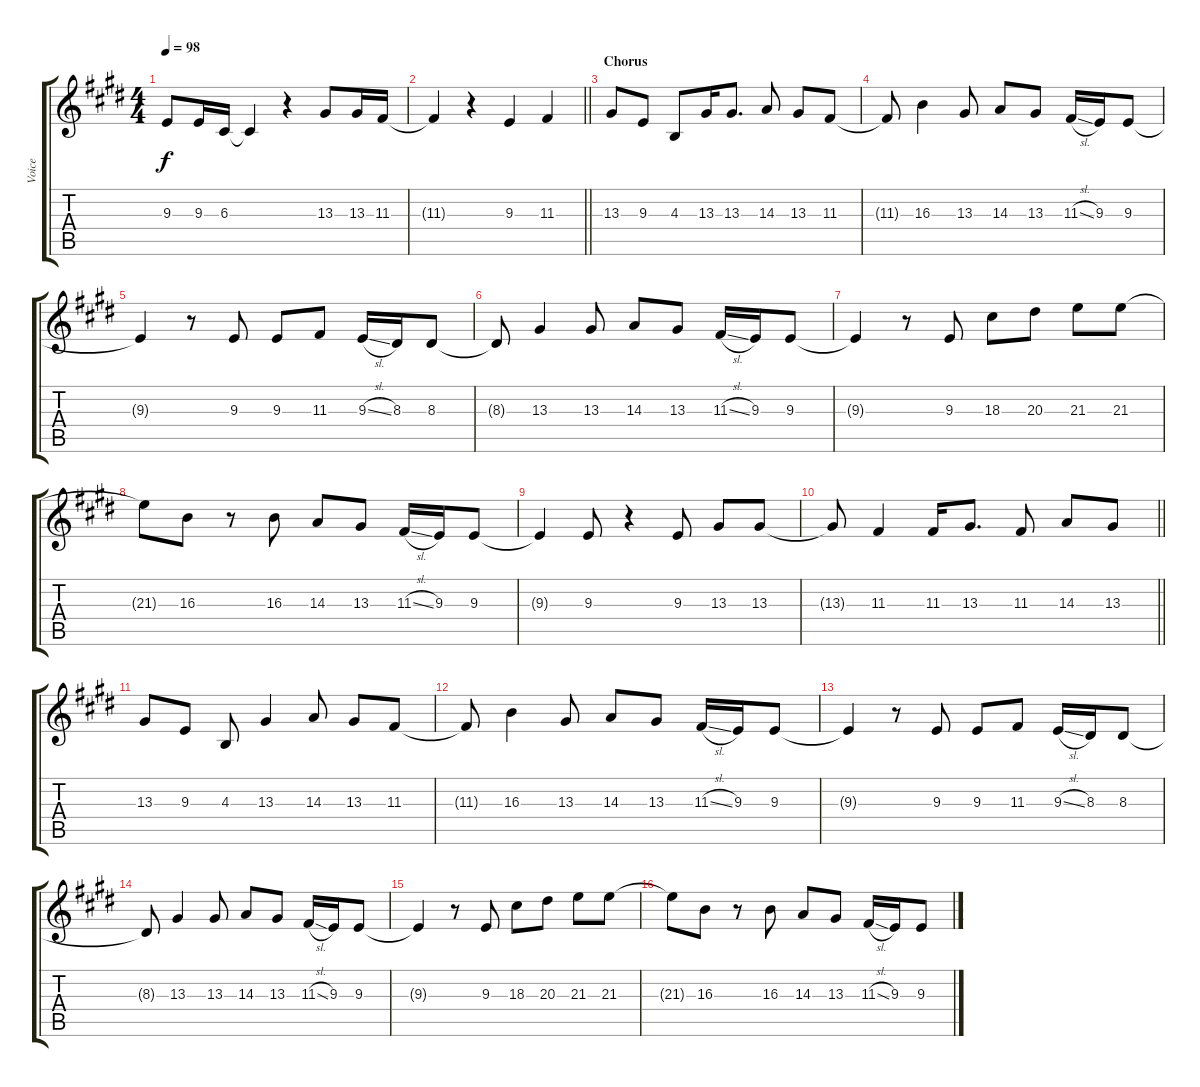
\track ("Voice" "Voice") {instrument fx5brightness}
\staff {score tabs}
\tuning (E4 B3 G3 D3 A2 E2) {hide}
\ts (4 4)
\tempo 98
\clef g2
\ks e
9.3.8{dy f} 9.3.16 6.3.16 6.3{t}.4 r.4 13.3.8 13.3.16 11.3.16 |
\barLineRight lightlight
11.3{t}.4 r.4 9.3.4 11.3.4 |
\section ("" "Chorus")
13.3.8 9.3.8 4.3.8 13.3.16 13.3.8{d} 14.3.8 13.3.8 11.3.8 |
11.3{t}.8 16.3.4 13.3.8 14.3.8 13.3.8 11.3{sl}.16 9.3.16 9.3.8 |
9.3{t}.4 r.8 9.3.8 9.3.8 11.3.8 9.3{sl}.16 8.3.16 8.3.8 |
8.3{t}.8 13.3.4 13.3.8 14.3.8 13.3.8 11.3{sl}.16 9.3.16 9.3.8 |
9.3{t}.4 r.8 9.3.8 18.3.8 20.3.8 21.3.8 21.3.8 |
21.3{t}.8 16.3.8 r.8 16.3.8 14.3.8 13.3.8 11.3{sl}.16 9.3.16 9.3.8 |
9.3{t}.4 9.3.8 r.4 9.3.8 13.3.8 13.3.8 |
\barLineRight lightlight
13.3{t}.8 11.3.4 11.3.16 13.3.8{d} 11.3.8 14.3.8 13.3.8 |
\section ("" "")
13.3.8 9.3.8 4.3.8 13.3.4 14.3.8 13.3.8 11.3.8 |
11.3{t}.8 16.3.4 13.3.8 14.3.8 13.3.8 11.3{sl}.16 9.3.16 9.3.8 |
9.3{t}.4 r.8 9.3.8 9.3.8 11.3.8 9.3{sl}.16 8.3.16 8.3.8 |
8.3{t}.8 13.3.4 13.3.8 14.3.8 13.3.8 11.3{sl}.16 9.3.16 9.3.8 |
9.3{t}.4 r.8 9.3.8 18.3.8 20.3.8 21.3.8 21.3.8 |
21.3{t}.8 16.3.8 r.8 16.3.8 14.3.8 13.3.8 11.3{sl}.16 9.3.16 9.3.8
